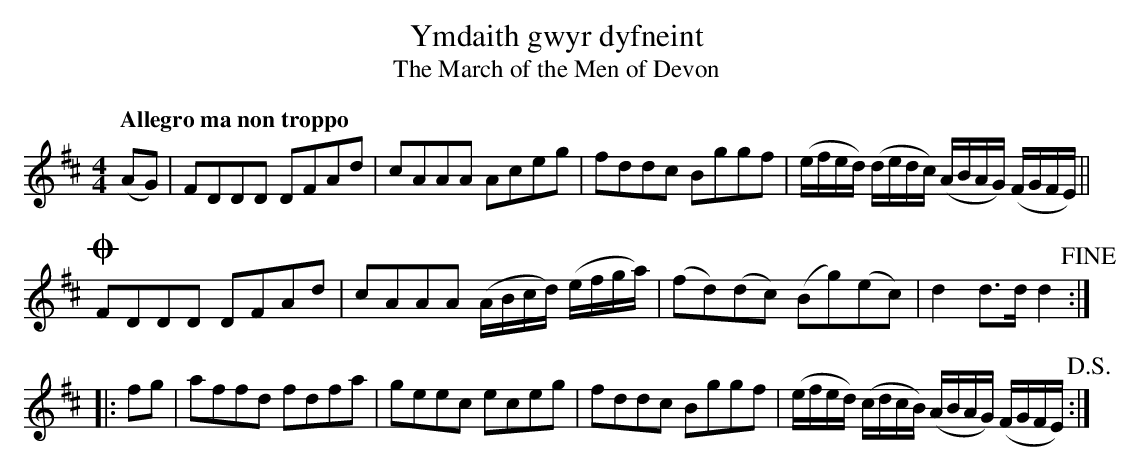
X:1
T:Ymdaith gwyr dyfneint
T:March of the Men of Devon, The
M:4/4
L:1/8
Q:"Allegro ma non troppo"
K:D
(AG)|FDDD DFAd|cAAA Aceg|fddc Bggf|(e/f/e/d/) (d/e/d/c/) (A/B/A/G/) (F/G/F/E/)||
OFDDD DFAd|cAAA (A/B/c/d/) (e/f/g/a/)|(fd)(dc) (Bg)(ec)|d2 d>d d2!fine!:|
|:fg|affd fdfa|geec eceg|fddc Bggf|(e/f/e/d/) (c/d/c/B/) (A/B/A/G/) (F/G/F/E/)!D.S.!:|
